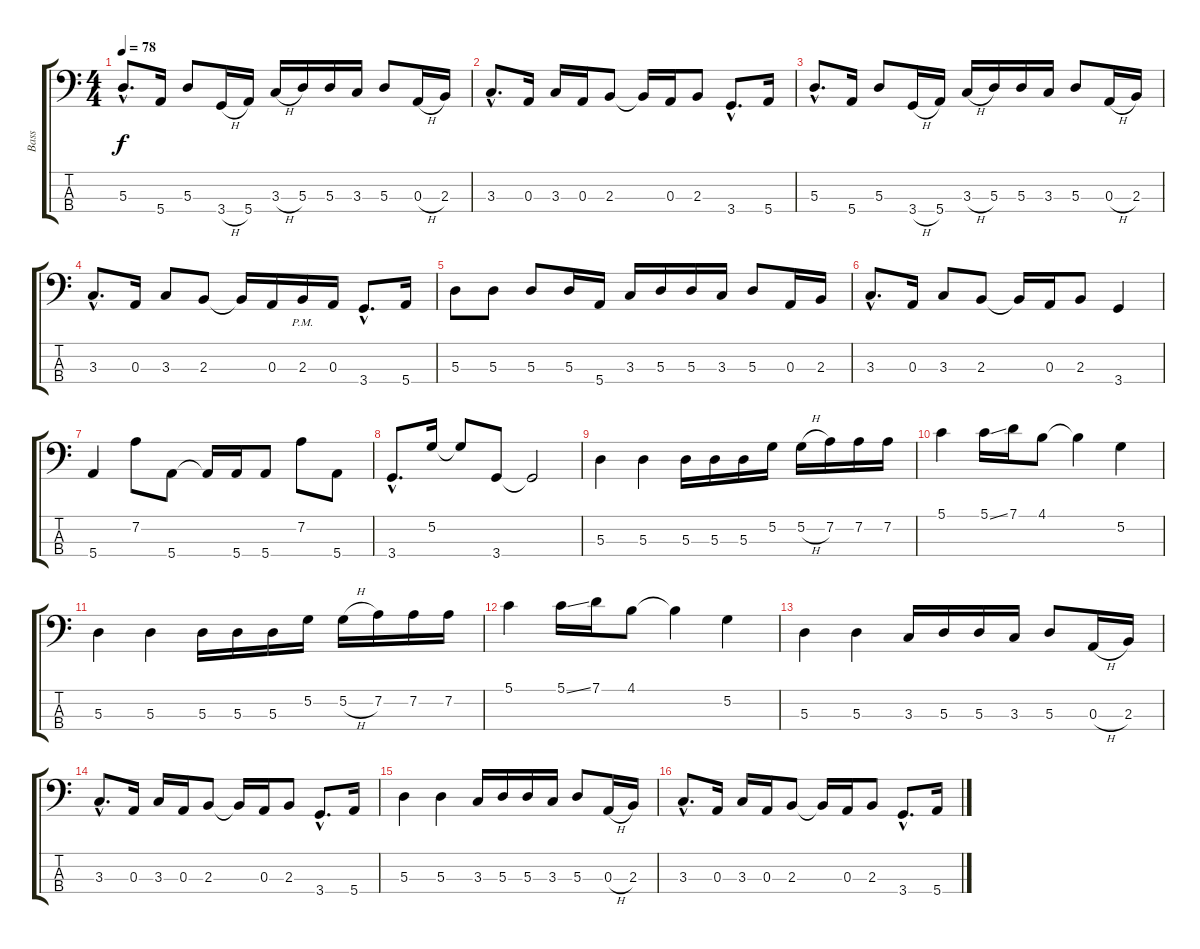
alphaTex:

\track ("Bass" "Bass") {instrument electricbassfinger}
\staff {score tabs}
\tuning (G2 D2 A1 E1) {hide}
\ts (4 4)
\tempo 78
\clef f4
\ks c
5.3{hac}.8{d dy f} 5.4.16 5.3.8 3.4{h}.16 5.4.16 3.3{h}.16 5.3.16 5.3.16 3.3.16 5.3.8 0.3{h}.16 2.3.16 |
3.3{hac}.8{d} 0.3.16 3.3.16 0.3.16 2.3.8 2.3{t}.16 0.3.16 2.3.8 3.4{hac}.8{d} 5.4.16 |
5.3{hac}.8{d} 5.4.16 5.3.8 3.4{h}.16 5.4.16 3.3{h}.16 5.3.16 5.3.16 3.3.16 5.3.8 0.3{h}.16 2.3.16 |
3.3{hac}.8{d} 0.3.16 3.3.8 2.3.8 2.3{t}.16 0.3.16 2.3{pm}.16 0.3.16 3.4{hac}.8{d} 5.4.16 |
5.3.8 5.3.8 5.3.8 5.3.16 5.4.16 3.3.16 5.3.16 5.3.16 3.3.16 5.3.8 0.3.16 2.3.16 |
3.3{hac}.8{d} 0.3.16 3.3.8 2.3.8 2.3{t}.16 0.3.16 2.3.8 3.4.4 |
5.4.4 7.2.8 5.4.8 5.4{t}.16 5.4.16 5.4.8 7.2.8 5.4.8 |
3.4{hac}.8{d} 5.2.16 5.2{t}.8 3.4.8 3.4{t}.2 |
5.3.4 5.3.4 5.3.16 5.3.16 5.3.16 5.2.16 5.2{h}.16 7.2.16 7.2.16 7.2.16 |
5.1.4 5.1{ss}.16 7.1.16 4.1.8 4.1{t}.4 5.2.4 |
5.3.4 5.3.4 5.3.16 5.3.16 5.3.16 5.2.16 5.2{h}.16 7.2.16 7.2.16 7.2.16 |
5.1.4 5.1{ss}.16 7.1.16 4.1.8 4.1{t}.4 5.2.4 |
5.3.4 5.3.4 3.3.16 5.3.16 5.3.16 3.3.16 5.3.8 0.3{h}.16 2.3.16 |
3.3{hac}.8{d} 0.3.16 3.3.16 0.3.16 2.3.8 2.3{t}.16 0.3.16 2.3.8 3.4{hac}.8{d} 5.4.16 |
5.3.4 5.3.4 3.3.16 5.3.16 5.3.16 3.3.16 5.3.8 0.3{h}.16 2.3.16 |
3.3{hac}.8{d} 0.3.16 3.3.16 0.3.16 2.3.8 2.3{t}.16 0.3.16 2.3.8 3.4{hac}.8{d} 5.4.16
